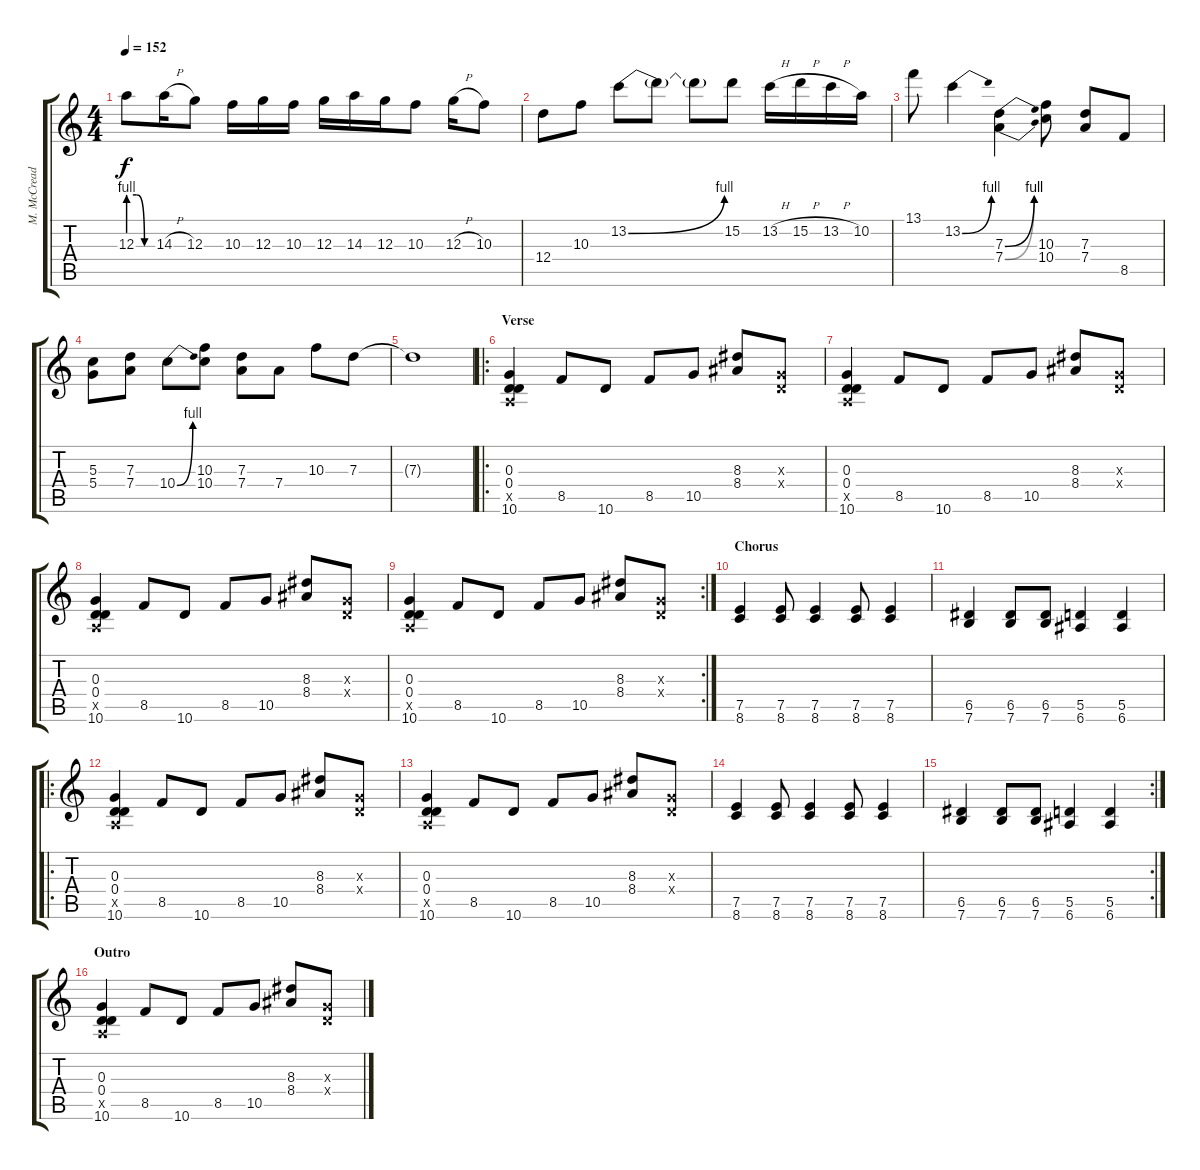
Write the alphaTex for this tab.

\track ("M. McCready" "M. McCread") {instrument distortionguitar}
\staff {score tabs}
\tuning (E4 B3 G3 D3 A2 E2) {hide}
\ts (4 4)
\tempo 152
\clef g2
\ks c
12.3{be (custom 0 4 20 4 40 0 60 0)}.8{dy f} 14.3{h}.16 12.3.8 10.3.16 12.3.16 10.3.16 12.3.16 14.3.16 12.3.16 10.3.8 12.3{h}.16 10.3.8 |
12.4.8 10.3.8 13.2{be (bend 0 0 60 4)}.8 13.2{t}.8 13.2{t}.8 15.2.8 13.2{h}.16 15.2{h}.16 13.2{h}.16 10.2.16 |
13.1.8 13.2{be (bend 0 0 60 4)}.4 (7.3{be (bend 0 0 60 4)} 7.4{be (bend 0 0 60 4)}).4 (10.3 10.4).8 (7.3 7.4).8 8.5.8 |
(5.3 5.4).8 (7.3 7.4).8 10.4{be (bend 0 0 60 4)}.8 (10.3 10.4).8 (7.3 7.4).8 7.4.8 10.3.8 7.3.8 |
7.3{t}.1 |
\ro
\section ("" "Verse")
(0.3 0.4 0.5{x} 10.6).4 8.5.8 10.6.8 8.5.8 10.5.8 (8.3 8.4).8 (0.3{x} 0.4{x}).8 |
(0.3 0.4 0.5{x} 10.6).4 8.5.8 10.6.8 8.5.8 10.5.8 (8.3 8.4).8 (0.3{x} 0.4{x}).8 |
(0.3 0.4 0.5{x} 10.6).4 8.5.8 10.6.8 8.5.8 10.5.8 (8.3 8.4).8 (0.3{x} 0.4{x}).8 |
\rc 2
(0.3 0.4 0.5{x} 10.6).4 8.5.8 10.6.8 8.5.8 10.5.8 (8.3 8.4).8 (0.3{x} 0.4{x}).8 |
\section ("" "Chorus")
(7.5 8.6).4 (7.5 8.6).8 (7.5 8.6).4 (7.5 8.6).8 (7.5 8.6).4 |
(6.5 7.6).4 (6.5 7.6).8 (6.5 7.6).8 (5.5 6.6).4 (5.5 6.6).4 |
\ro
(0.3 0.4 0.5{x} 10.6).4 8.5.8 10.6.8 8.5.8 10.5.8 (8.3 8.4).8 (0.3{x} 0.4{x}).8 |
(0.3 0.4 0.5{x} 10.6).4 8.5.8 10.6.8 8.5.8 10.5.8 (8.3 8.4).8 (0.3{x} 0.4{x}).8 |
(7.5 8.6).4 (7.5 8.6).8 (7.5 8.6).4 (7.5 8.6).8 (7.5 8.6).4 |
\rc 2
(6.5 7.6).4 (6.5 7.6).8 (6.5 7.6).8 (5.5 6.6).4 (5.5 6.6).4 |
\section ("" "Outro")
(0.3 0.4 0.5{x} 10.6).4 8.5.8 10.6.8 8.5.8 10.5.8 (8.3 8.4).8 (0.3{x} 0.4{x}).8
